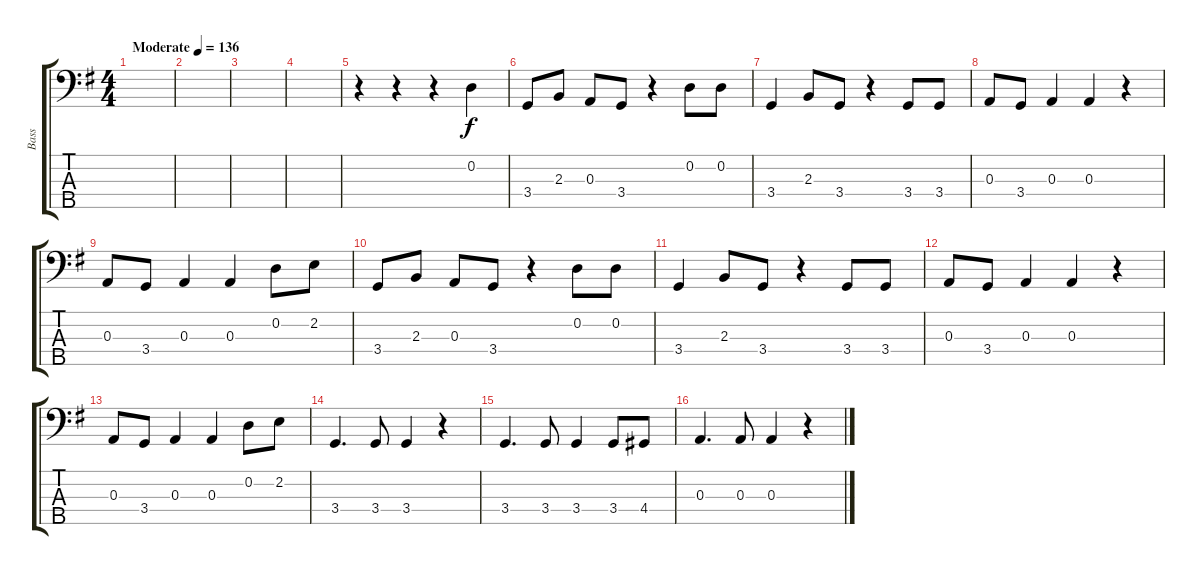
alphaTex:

\track ("Bass" "Bass") {instrument slapbass1}
\staff {score tabs}
\tuning (G2 D2 A1 E1 B0) {hide}
\ts (4 4)
\tempo (136 "Moderate")
\clef f4
\ks g
|
|
|
|
r.4 r.4 r.4 0.2.4 |
3.4.8 2.3.8 0.3.8 3.4.8 r.4 0.2.8 0.2.8 |
3.4.4 2.3.8 3.4.8 r.4 3.4.8 3.4.8 |
0.3.8 3.4.8 0.3.4 0.3.4 r.4 |
0.3.8 3.4.8 0.3.4 0.3.4 0.2.8 2.2.8 |
3.4.8 2.3.8 0.3.8 3.4.8 r.4 0.2.8 0.2.8 |
3.4.4 2.3.8 3.4.8 r.4 3.4.8 3.4.8 |
0.3.8 3.4.8 0.3.4 0.3.4 r.4 |
0.3.8 3.4.8 0.3.4 0.3.4 0.2.8 2.2.8 |
3.4.4{d} 3.4.8 3.4.4 r.4 |
3.4.4{d} 3.4.8 3.4.4 3.4.8 4.4.8 |
0.3.4{d} 0.3.8 0.3.4 r.4
